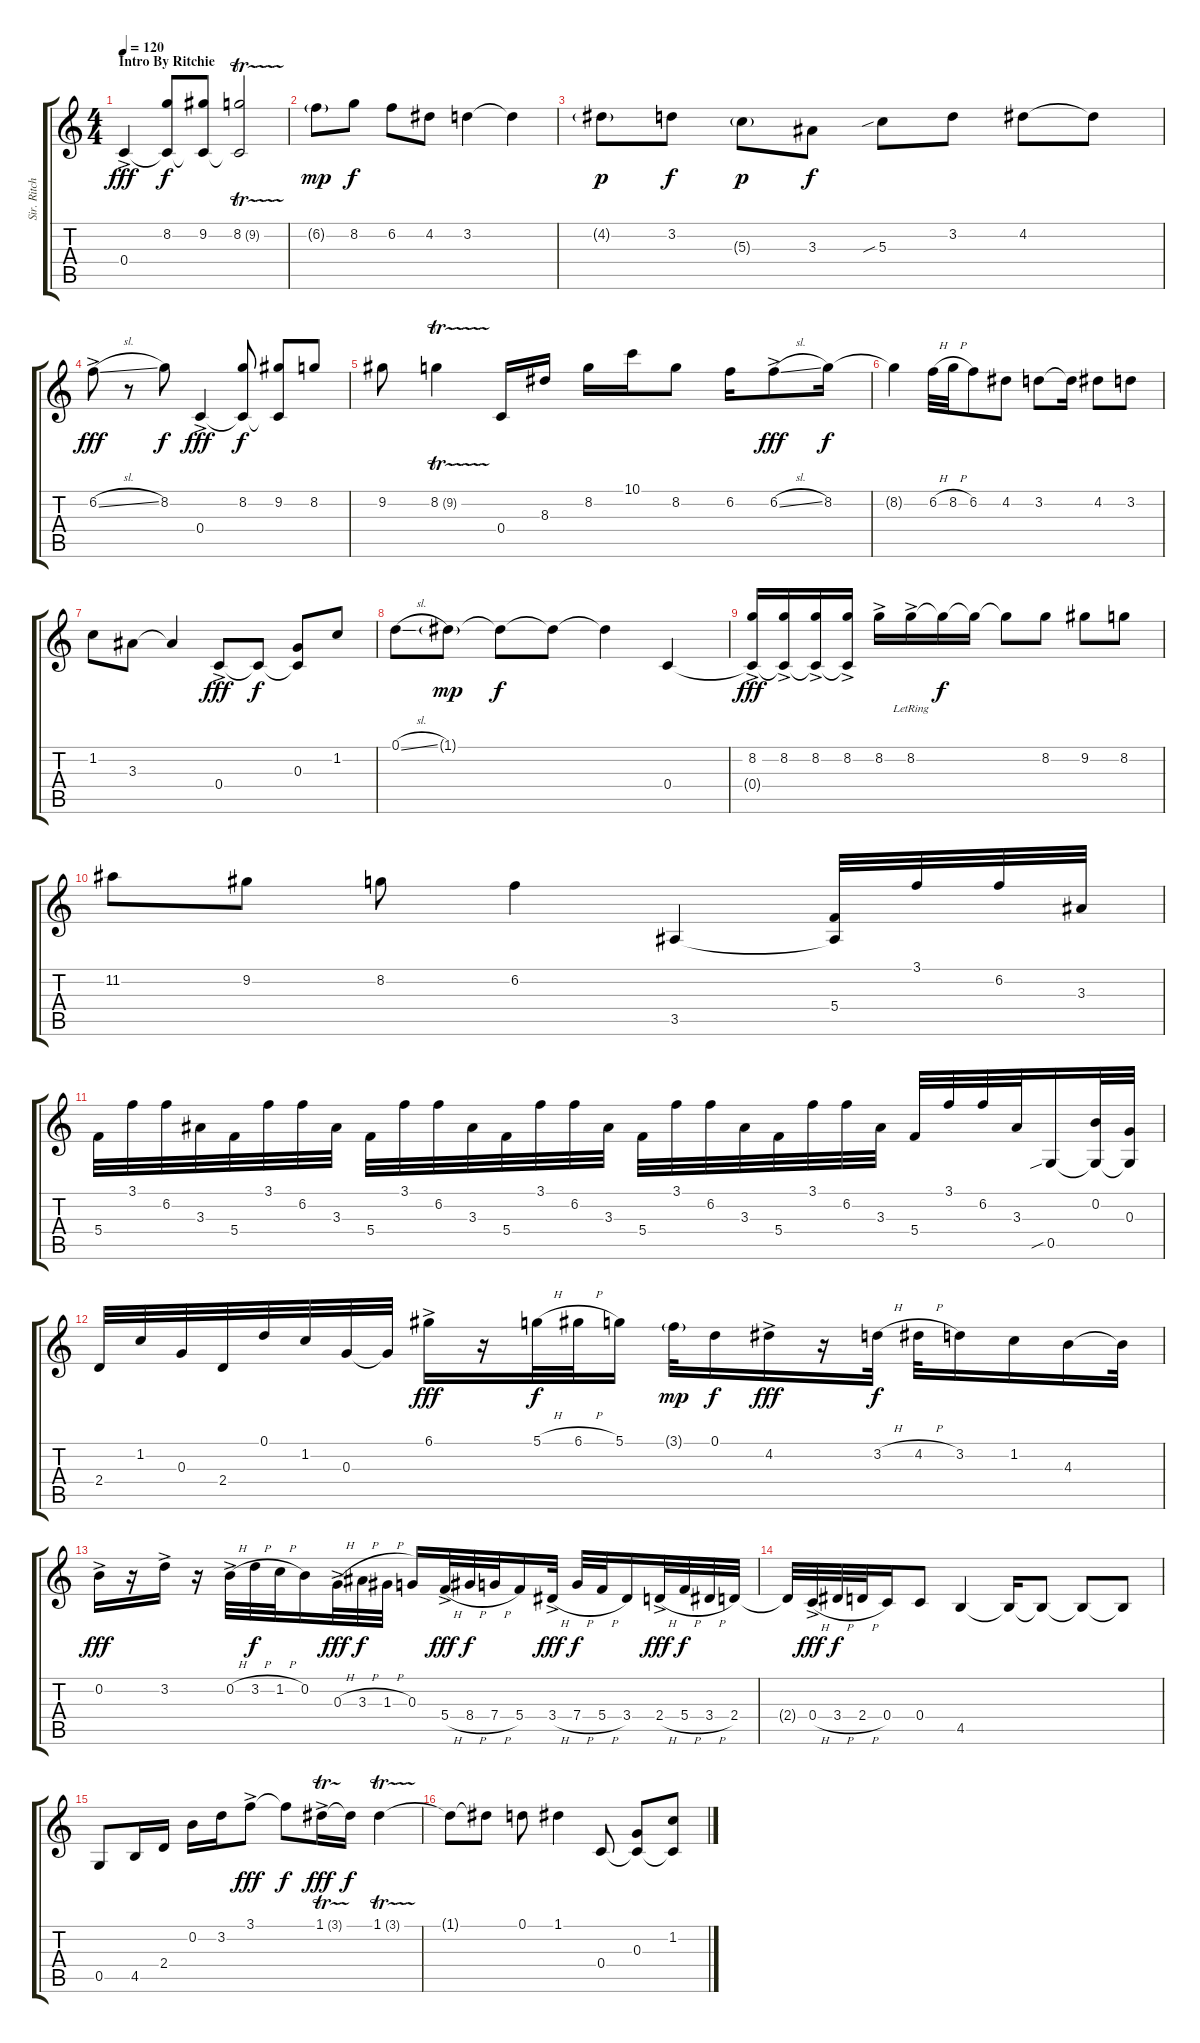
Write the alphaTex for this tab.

\track ("Sir. Ritchie Blackmore" "Sir. Ritch") {instrument acousticguitarsteel}
\staff {score tabs}
\tuning (D4 B3 G3 C3 G2 D2) {hide}
\ts (4 4)
\section ("" "Intro By Ritchie")
\tempo 120
\clef g2
\ks c
0.4{ac}.4{dy fff instrument acousticguitarsteel} (8.2 0.4{t}).8{dy f} (9.2 0.4{t}).8 (8.2{tr (9 32)} 0.4{t}).2 |
6.2{g}.8{dy mp} 8.2.8{dy f} 6.2.8 4.2.8 3.2.4 3.2{t}.4 |
4.2{g}.8{dy p} 3.2.8{dy f} 5.3{g}.8{dy p} 3.3.8{dy f} 5.3{sib}.8 3.2.8 4.2.8 4.2{t}.8 |
6.2{sl ac}.8{dy fff} r.8 8.2.8{dy f} 0.4{ac}.4{dy fff} (8.2 0.4{t}).8{dy f} (9.2 0.4{t}).8 8.2.8 |
9.2.8 8.2{tr (9 32)}.4 0.4.16 8.3.16 8.2.16 10.1.16 8.2.8 6.2.16 6.2{sl ac}.8{dy fff} 8.2.16{dy f} |
8.2{t}.4 6.2{h}.32 8.2{h}.32 6.2.8 4.2.8 3.2.8 3.2{t}.16 4.2.8 3.2.8 |
1.2.8 3.3.8 3.3{t}.4 0.4{ac}.8{dy fff} 0.4{t}.8{dy f} (0.3 0.4{t}).8 1.2.8 |
0.1{sl}.8 1.1{g}.8{dy mp} 1.1{t}.8{dy f} 1.1{t}.8 1.1{t}.4 0.4.4 |
(8.2{ac} 0.4{t}).16{dy fff} (8.2{ac} 0.4{t}).16 (8.2{ac} 0.4{t}).16 (8.2{ac} 0.4{t}).16 8.2{ac}.16 8.2{ac lr}.16 8.2{t}.16{dy f} 8.2{t}.16 8.2{t}.8 8.2.8 9.2.8 8.2.8 |
11.2.8 9.2.8 8.2.8 6.2.4 3.5.4 (5.4 3.5{t}).32 3.1.32 6.2.32 3.3.32 |
5.4.32 3.1.32 6.2.32 3.3.32 5.4.32 3.1.32 6.2.32 3.3.32 5.4.32 3.1.32 6.2.32 3.3.32 5.4.32 3.1.32 6.2.32 3.3.32 5.4.32 3.1.32 6.2.32 3.3.32 5.4.32 3.1.32 6.2.32 3.3.32 5.4.32 3.1.32 6.2.32 3.3.32 0.5{sib}.16 (0.2 0.5{t}).32 (0.3 0.5{t}).32 |
2.4.32 1.2.32 0.3.32 2.4.32 0.1.32 1.2.32 0.3.32 0.3{t}.32 6.1{ac}.16{dy fff} r.16 5.1{h}.32{dy f} 6.1{h}.32 5.1.16 3.1{g}.32{dy mp} 0.1.16{dy f} 4.2{ac}.16{dy fff} r.16 3.2{h}.32{dy f} 4.2{h}.32 3.2.16 1.2.16 4.3.16 4.3{t}.32 |
0.2{ac}.16{dy fff} r.16 3.2{ac}.16 r.16 0.2{h ac}.32 3.2{h}.32{dy f} 1.2{h}.32 0.2.16 0.3{h ac}.32{dy fff} 3.3{h}.32{dy f} 1.3{h}.32 0.3.16 5.4{h ac}.32{dy fff} 8.4{h}.32{dy f} 7.4{h}.32 5.4.16 3.4{h ac}.32{dy fff} 7.4{h}.32{dy f} 5.4{h}.32 3.4.16 2.4{h ac}.32{dy fff} 5.4{h}.32{dy f} 3.4{h}.32 2.4.32 |
2.4{t}.32 0.4{h ac}.32{dy fff} 3.4{h}.32{dy f} 2.4{h}.32 0.4.16 0.4.8 4.5.4 4.5{t}.16 4.5{t}.8 4.5{t}.8 4.5{t}.8 |
0.5.8 4.5.16 2.4.16 0.2.16 3.2.16 3.1{ac}.8{dy fff} 3.1{t}.8{dy f} 1.1{tr (3 32) ac}.16{dy fff} 1.1{t}.16{dy f} 1.1{tr (3 32)}.4 |
1.1{t}.8 1.1{t}.8 0.1.8 1.1.4 0.4.8 (0.3 0.4{t}).8 (1.2 0.4{t}).8
